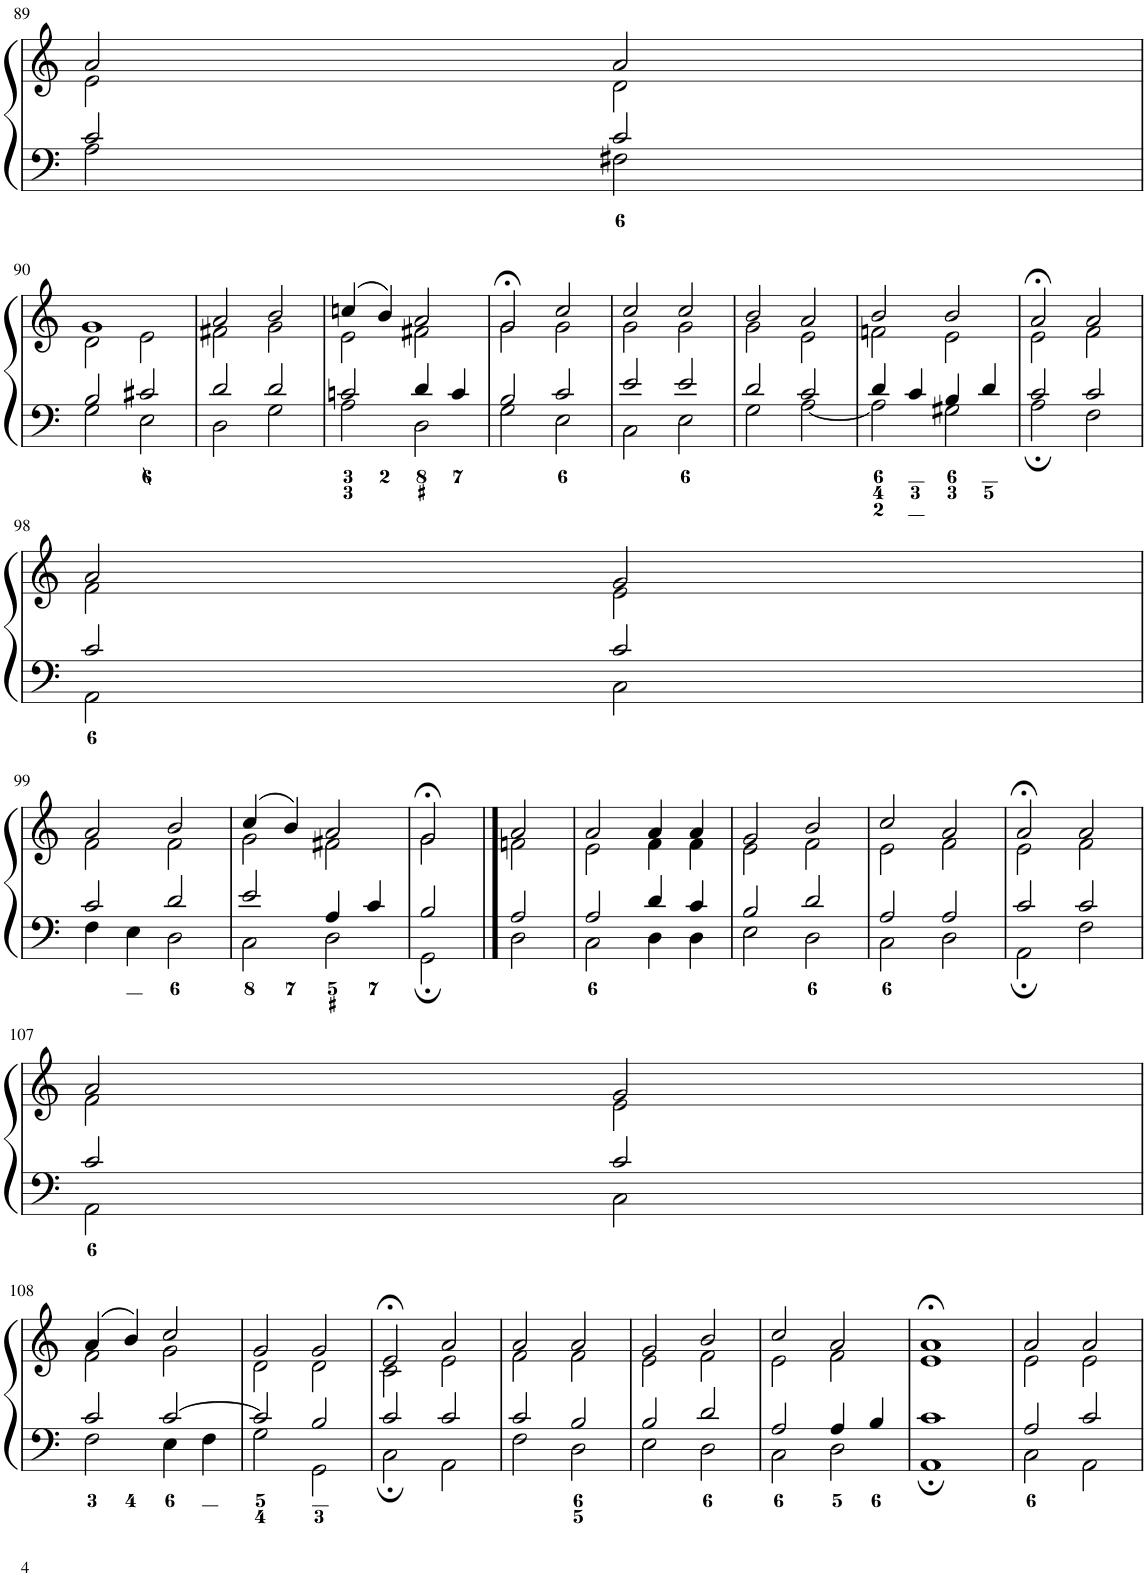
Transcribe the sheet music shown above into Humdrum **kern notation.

**kern	**kern
*part1	*part1
*staff2	*staff1
*I"Piano	*
*I'Pno.	*
!!LO:PB:g=z
*clefF4	*clefG2
*k[]	*k[]
*M4/4	*M4/4
*met(c)	*met(c)
=89	=89
*^	*^
2c/	2A\	2a/	2e\
2c/	2F#X\	2a/	2d\
!!LO:LB:g=z	!!
=90	=90	=90	=90
2B/	2G\	1g	2d\
2c#X/	2E\	.	2e\
=91	=91	=91	=91
2d/	2D\	2a/	2f#X\
2d/	2G\	2b/	2g\
=92	=92	=92	=92
2cn/	2A\	(4ccn/	2e\
.	.	4b/)	.
4d/	2D\	2a/	2f#X\
4c/	.	.	.
=93	=93	=93	=93
2B/	2G\	2g;</	2g\
2c/	2E\	2cc/	2g\
=94	=94	=94	=94
2e/	2C\	2cc/	2g\
2e/	2E\	2cc/	2g\
=95	=95	=95	=95
2d/	2G\	2b/	2g\
2c/	[2A\	2a/	2e\
=96	=96	=96	=96
4d/	2A\]	2b/	2fn\
4c/	.	.	.
4B/	2G#X\	2b/	2e\
4d/	.	.	.
=97	=97	=97	=97
2c/	2A;\	2a;</	2e\
2c/	2F\	2a/	2f\
!!LO:LB:g=z	!!
=98	=98	=98	=98
2c/	2AA\	2a/	2f\
2c/	2C\	2g/	2e\
!!LO:LB:g=z	!!
=99	=99	=99	=99
2c/	4F\	2a/	2f\
.	4E\	.	.
2d/	2D\	2b/	2f\
=100	=100	=100	=100
2e/	2C\	(4cc/	2g\
.	.	4b/)	.
4A/	2D\	2a/	2f#X\
4c/	.	.	.
=101	=101	=101	=101
2B/	2GG;\	2g;</	2g\
==102	==102	==102	==102
2A/	2D\	2a/	2fn\
=103	=103	=103	=103
2A/	2C\	2a/	2e\
4d/	4D\	4a/	4f\
4c/	4D\	4a/	4f\
=104	=104	=104	=104
2B/	2E\	2g/	2e\
2d/	2D\	2b/	2f\
=105	=105	=105	=105
2A/	2C\	2cc/	2e\
2A/	2D\	2a/	2f\
=106	=106	=106	=106
2c/	2AA;\	2a;</	2e\
2c/	2F\	2a/	2f\
!!LO:LB:g=z	!!
=107	=107	=107	=107
2c/	2AA\	2a/	2f\
2c/	2C\	2g/	2e\
!!LO:LB:g=z	!!
=108	=108	=108	=108
2c/	2F\	(4a/	2f\
.	.	4b/)	.
[2c/	4E\	2cc/	2g\
.	4F\	.	.
=109	=109	=109	=109
2c/]	2G\	2g/	2d\
2B/	2GG\	2g/	2d\
=110	=110	=110	=110
2c/	2C;\	2e;</	2c\
2c/	2AA\	2a/	2e\
=111	=111	=111	=111
2c/	2F\	2a/	2f\
2B/	2D\	2a/	2f\
=112	=112	=112	=112
2B/	2E\	2g/	2e\
2d/	2D\	2b/	2f\
=113	=113	=113	=113
2A/	2C\	2cc/	2e\
4A/	2D\	2a/	2f\
4B/	.	.	.
=114	=114	=114	=114
1c	1AA;	1a;<	1e
=115	=115	=115	=115
2A/	2C\	2a/	2e\
2c/	2AA\	2a/	2e\
*v	*v	*	*
*	*v	*v
=	=
*-	*-
